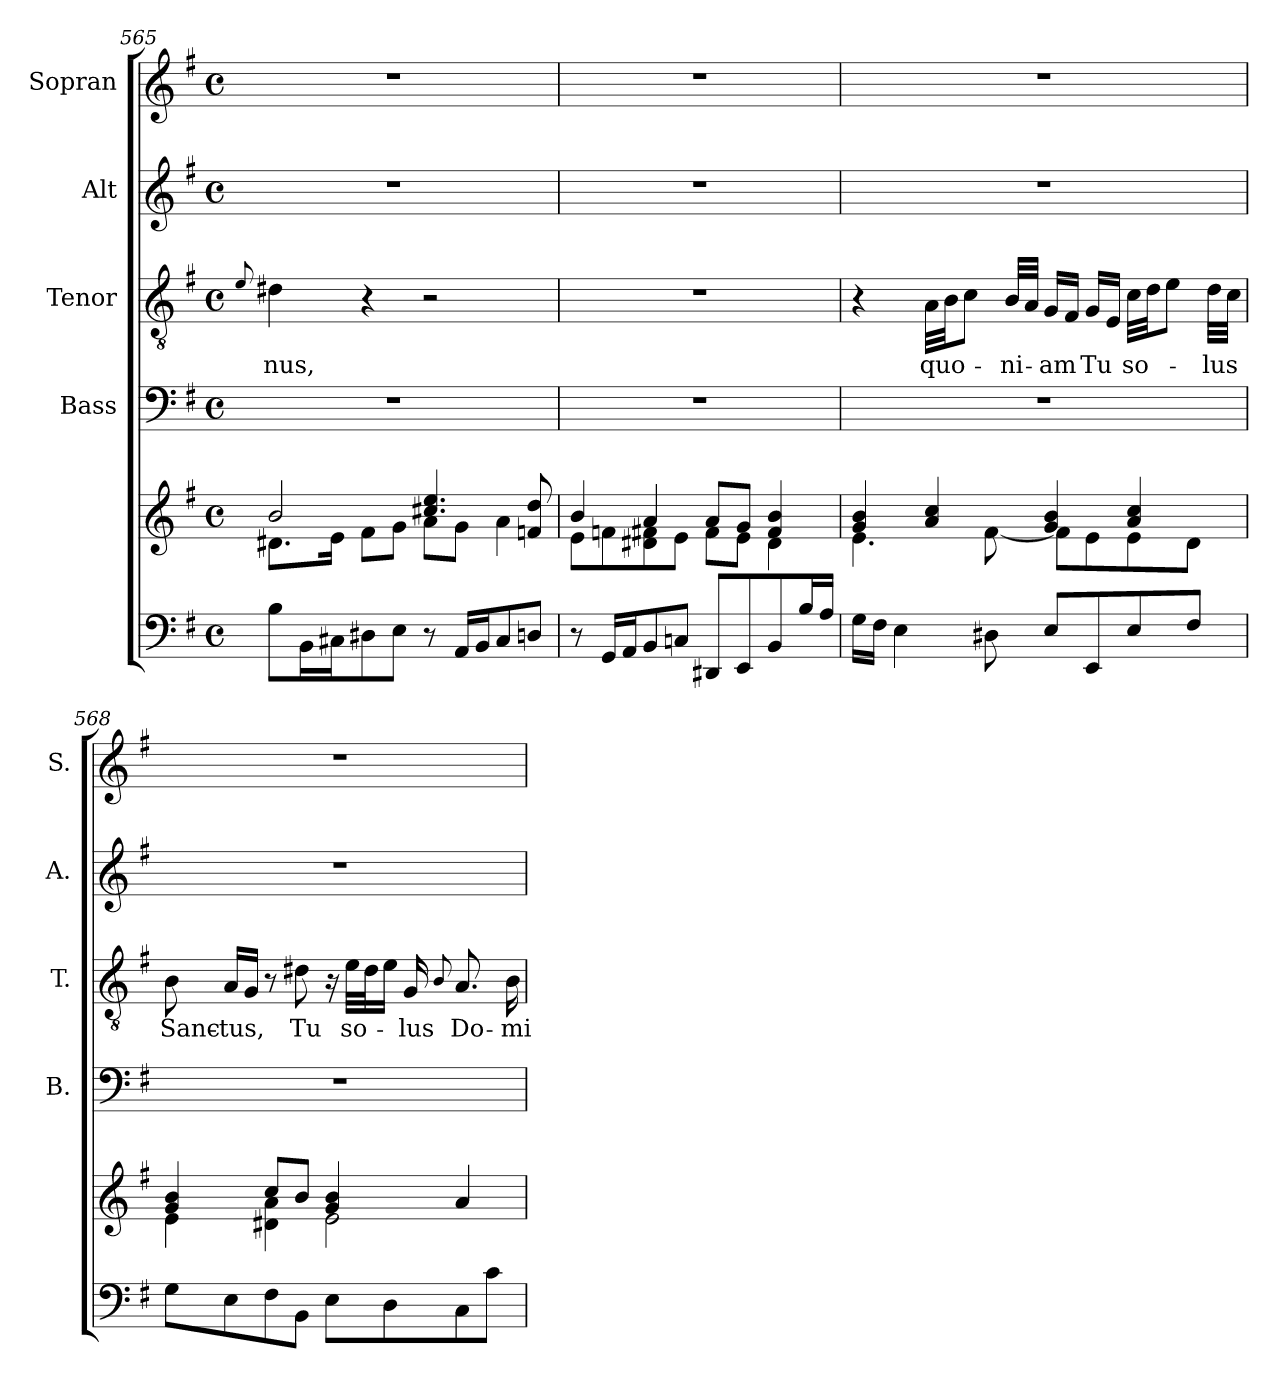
**kern	**kern	**kern	**kern	**text	**kern	**kern
*part5	*part5	*part4	*part3	*part3	*part2	*part1
*staff6	*staff5	*staff4	*staff3	*staff3	*staff2	*staff1
*	*	*I"Bass	*I"Tenor	*	*I"Alt	*I"Sopran
*	*	*I'B.	*I'T.	*	*I'A.	*I'S.
!!LO:PB:g=z
*clefF4	*clefG2	*clefF4	*clefGv2	*	*clefG2	*clefG2
*k[f#]	*k[f#]	*k[f#]	*k[f#]	*	*k[f#]	*k[f#]
*G:	*G:	*G:	*G:	*	*G:	*G:
*M4/4	*M4/4	*M4/4	*M4/4	*	*M4/4	*M4/4
*met(c)	*met(c)	*met(c)	*met(c)	*	*met(c)	*met(c)
=565	=565	=565	=565	=565	=565	=565
.	.	.	8qqe/	.	.	.
*	*^	*	*	*	*	*
!	!	!	!	!	!LO:LY:b	!	!
8B\L	2b/	8.d#X\L	1r	4d#X\	-nus,	1r	1r
16BB\L	.	.	.	.	.	.	.
16C#X\J	.	16e\Jk	.	.	.	.	.
8D#X\	.	8f#\L	.	4r	.	.	.
8E\J	.	8g\J	.	.	.	.	.
8r	4.cc#X/ 4.ee/	8a\L	.	2r	.	.	.
16AA/LL	.	8g\J	.	.	.	.	.
16BB/J	.	.	.	.	.	.	.
8C#/	.	4a\	.	.	.	.	.
8Dn/J	8fn/ 8dd/	.	.	.	.	.	.
=566	=566	=566	=566	=566	=566	=566	=566
8r	4b/	8e\L	1r	1r	.	1r	1r
16GG/LL	.	8fn\	.	.	.	.	.
16AA/J	.	.	.	.	.	.	.
8BB/	4a/	8d#X\ 8f#X\	.	.	.	.	.
8Cn/J	.	8e\J	.	.	.	.	.
8DD#X/L	8a/L	8f#\L	.	.	.	.	.
8EE/	8g/J	8e\J	.	.	.	.	.
8BB/	4f#/ 4b/	4d#\	.	.	.	.	.
16B/L	.	.	.	.	.	.	.
16A/JJ	.	.	.	.	.	.	.
=567	=567	=567	=567	=567	=567	=567	=567
16G\LL	4g/ 4b/	4.e\	1r	4r	.	1r	1r
16F#\JJ	.	.	.	.	.	.	.
4E\	.	.	.	.	.	.	.
!	!	!	!	!	!LO:LY:b	!	!
.	4a/ 4cc/	.	.	32A\LLL	quo-	.	.
.	.	.	.	32B\JJ	.	.	.
.	.	.	.	8c\J	.	.	.
8D#X\	.	[<8f#\	.	.	.	.	.
!	!	!	!	!	!LO:LY:b	!	!
.	.	.	.	32B/LLL	-ni-	.	.
.	.	.	.	32A/JJJ	.	.	.
!	!	!	!	!	!LO:LY:b	!	!
8E/L	4g/ 4b/	8f#\L]	.	16G/LL	-am	.	.
.	.	.	.	16F#/JJ	.	.	.
!	!	!	!	!	!LO:LY:b	!	!
8EE/	.	8e\	.	16G/LL	Tu	.	.
.	.	.	.	16E/JJ	.	.	.
!	!	!	!	!	!LO:LY:b	!	!
8E/	4a/ 4cc/	8e\	.	32c\LLL	so-	.	.
.	.	.	.	32d\JJ	.	.	.
.	.	.	.	8e\J	.	.	.
8F#/J	.	8d\J	.	.	.	.	.
!	!	!	!	!	!LO:LY:b	!	!
.	.	.	.	32d\LLL	-lus	.	.
.	.	.	.	32c\JJJ	.	.	.
!!LO:LB:g=z
=568	=568	=568	=568	=568	=568	=568	=568
!	!	!	!	!	!LO:LY:b	!	!
8G\L	4g/ 4b/	4e\	1r	8B\	Sanc-	1r	1r
!	!	!	!	!	!LO:LY:b	!	!
8E\	.	.	.	16A/LL	-tus,	.	.
.	.	.	.	16G/JJ	.	.	.
8F#\	8cc/L	4d#X\ 4a\	.	8r	.	.	.
!	!	!	!	!	!LO:LY:b	!	!
8BB\J	8b/J	.	.	8d#X\	Tu	.	.
8E\L	4g/ 4b/	2e\	.	16r	.	.	.
!	!	!	!	!	!LO:LY:b	!	!
.	.	.	.	32e\LLL	so-	.	.
.	.	.	.	32d#\J	.	.	.
8D\	.	.	.	16e\JJ	.	.	.
!	!	!	!	!	!LO:LY:b	!	!
.	.	.	.	16G/	-lus	.	.
.	.	.	.	8qqB/	.	.	.
!	!	!	!	!	!LO:LY:b	!	!
8C\	4a/	.	.	8.A/	Do-	.	.
8c\J	.	.	.	.	.	.	.
!	!	!	!	!	!LO:LY:b	!	!
.	.	.	.	16B\	-mi-	.	.
*	*v	*v	*	*	*	*	*
=	=	=	=	=	=	=
*-	*-	*-	*-	*-	*-	*-
